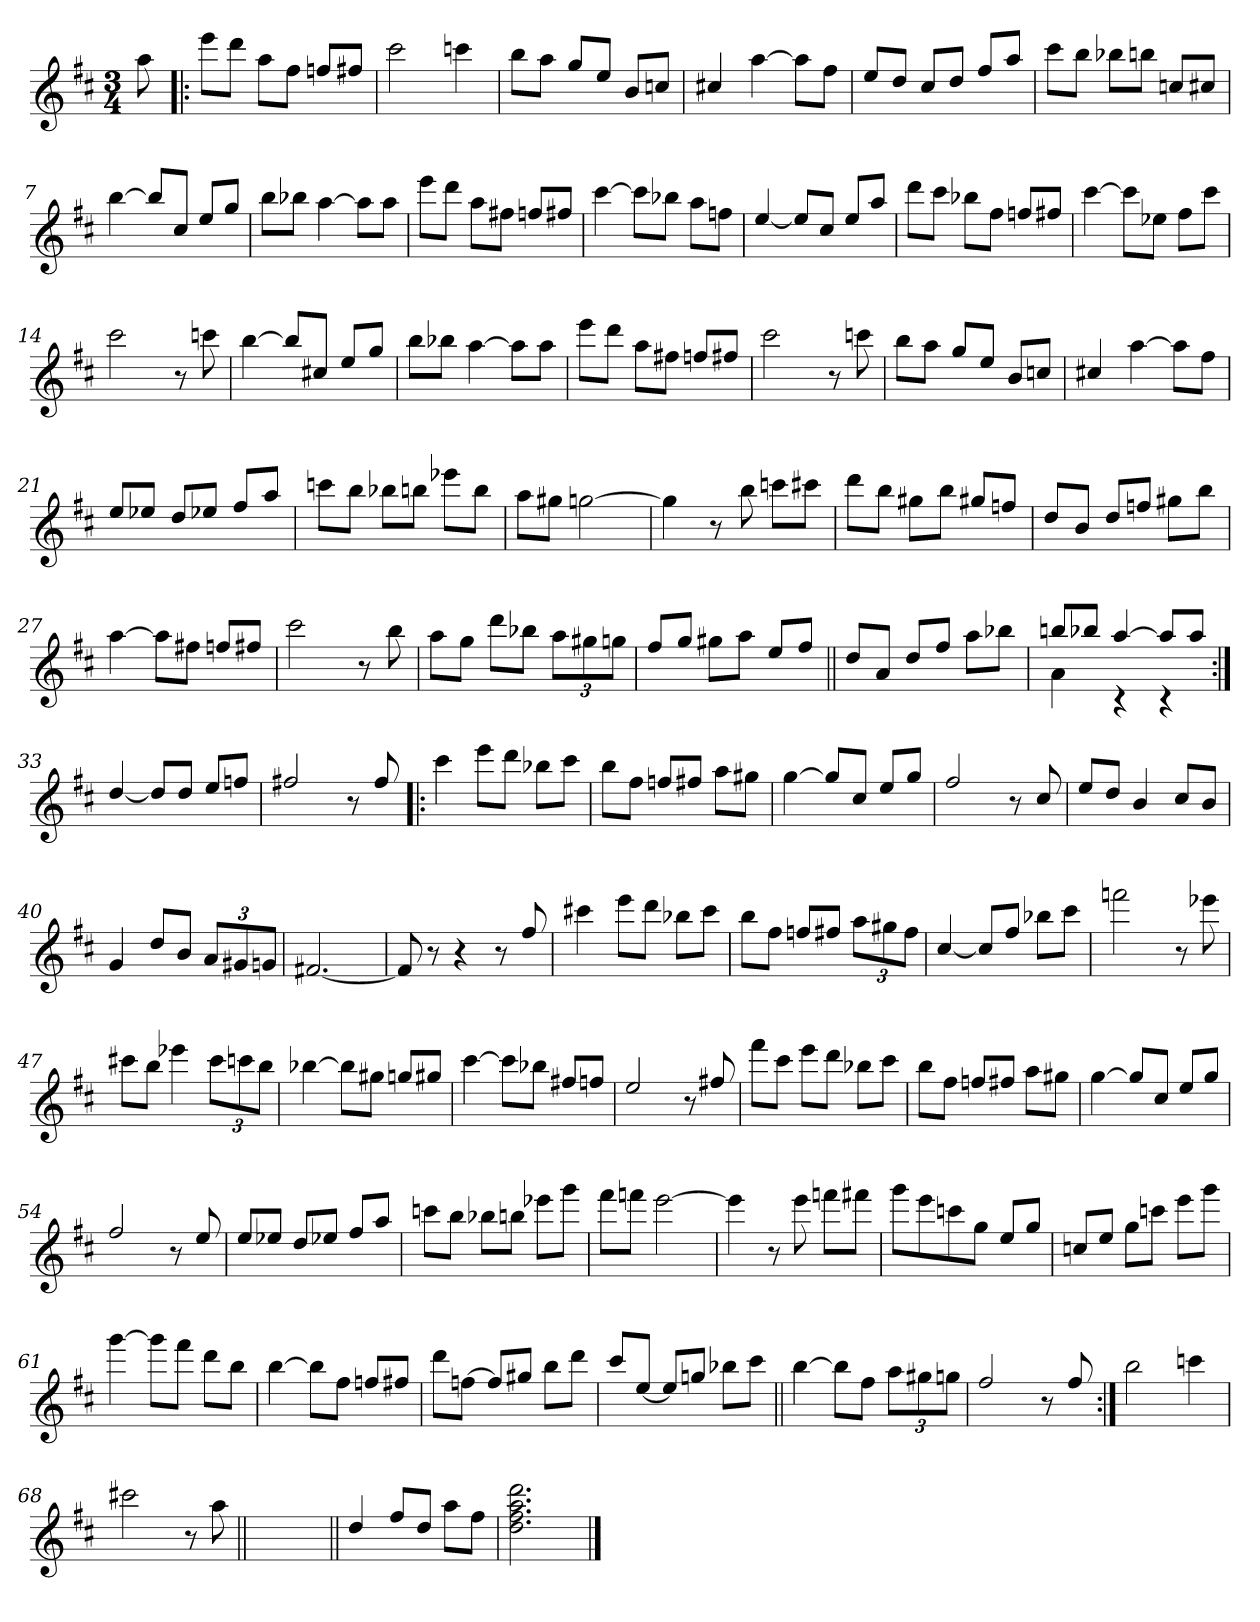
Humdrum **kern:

**kern
*part1
*staff1
*clefG2
*k[f#c#]
*D:
*M3/4
=
8aa\
=1!|:
8eee\L
8ddd\J
8aa\L
8ff#\J
8ffn/L
8ff#X/J
=2
2ccc#\
4cccn\
=3
8bb\L
8aa\J
8gg/L
8ee/J
8b/L
8ccn/J
=4
4cc#X/
[>4aa\
8aa\L]
8ff#\J
=5
8ee/L
8dd/J
8cc#/L
8dd/J
8ff#/L
8aa/J
!!LO:LB:g=z
=6
8ccc#\L
8bb\J
8bb-X\L
8bbn\J
8ccn/L
8cc#X/J
=7
[>4bb\
8bb/L]
8cc#/J
8ee/L
8gg/J
=8
8bb\L
8bb-X\J
[>4aa\
8aa\L]
8aa\J
=9
8eee\L
8ddd\J
8aa\L
8ff#X\J
8ffn/L
8ff#X/J
=10
[>4ccc#\
8ccc#\L]
8bb-X\J
8aa\L
8ffn\J
!!LO:LB:g=z
=11
[<4ee/
8ee/L]
8cc#/J
8ee/L
8aa/J
=12
8ddd\L
8ccc#\J
8bb-X\L
8ff#\J
8ffn/L
8ff#X/J
=13
[>4ccc#\
8ccc#\L]
8ee-X\J
8ff#\L
8ccc#\J
=14
2ccc#\
8r
8cccn\
=15
[>4bb\
8bb/L]
8cc#X/J
8ee/L
8gg/J
!!LO:LB:g=z
=16
8bb\L
8bb-X\J
[>4aa\
8aa\L]
8aa\J
=17
8eee\L
8ddd\J
8aa\L
8ff#X\J
8ffn/L
8ff#X/J
=18
2ccc#\
8r
8cccn\
=19
8bb\L
8aa\J
8gg/L
8ee/J
8b/L
8ccn/J
=20
4cc#X/
[>4aa\
8aa\L]
8ff#\J
!!LO:LB:g=z
=21
8ee/L
8ee-X/J
8dd/L
8ee-X/J
8ff#/L
8aa/J
=22
8cccn\L
8bb\J
8bb-X\L
8bbn\J
8eee-X\L
8bb\J
=23
8aa\L
8gg#X\J
[>2ggn\
=24
4gg\]
8r
8bb\
8cccn\L
8ccc#X\J
!!LO:LB:g=z
=25
8ddd\L
8bb\J
8gg#X\L
8bb\J
8gg#X/L
8ffn/J
=26
8dd/L
8b/J
8dd/L
8ffn/J
8gg#X\L
8bb\J
=27
[>4aa\
8aa\L]
8ff#X\J
8ffn/L
8ff#X/J
=28
2ccc#\
8r
8bb\
=29
8aa\L
8gg\J
8ddd\L
8bb-X\J
12aa\L
12gg#X\
12ggn\J
!!LO:LB:g=z
=30
8ff#/L
8gg/J
8gg#X\L
8aa\J
8ee/L
8ff#/J
=31||
8dd/L
8a/J
8dd/L
8ff#/J
8aa\L
8bb-X\J
=32
*^
8bbn/L	4a\
8bb-X/J	.
[>4aa/	4rc
8aa/L]	4rc
8aa/J	.
*v	*v
=33:|!
[<4dd/
8dd/L]
8dd/J
8ee/L
8ffn/J
=34
2ff#X/
8r
8ff#/
!!LO:LB:g=z
=35!|:
4ccc#\
8eee\L
8ddd\J
8bb-X\L
8ccc#\J
=36
8bb\L
8ff#\J
8ffn/L
8ff#X/J
8aa\L
8gg#X\J
=37
[>4gg\
8gg/L]
8cc#/J
8ee/L
8gg/J
=38
2ff#/
8r
8cc#/
=39
8ee/L
8dd/J
4b/
8cc#/L
8b/J
!!LO:LB:g=z
=40
4g/
8dd/L
8b/J
12a/L
12g#X/
12gn/J
=41
[<2.f#X/
=42
8f#/]
8r
4r
8r
8ff#/
=43
4ccc#X\
8eee\L
8ddd\J
8bb-X\L
8ccc#\J
=44
8bb\L
8ff#\J
8ffn/L
8ff#X/J
12aa\L
12gg#X\
12ff#\J
!!LO:LB:g=z
=45
[<4cc#/
8cc#/L]
8ff#/J
8bb-X\L
8ccc#\J
=46
2fffn\
8r
8eee-X\
=47
8ccc#X\L
8bb\J
4eee-X\
12ccc#\L
12cccn\
12bb\J
=48
[>4bb-X\
8bb-\L]
8gg#X\J
8ggn/L
8gg#X/J
!!LO:PB:g=z
=49
[>4ccc#\
8ccc#\L]
8bb-X\J
8ff#X/L
8ffn/J
=50
2ee/
8r
8ff#X/
=51
8fff#\L
8ccc#\J
8eee\L
8ddd\J
8bb-X\L
8ccc#\J
=52
8bb\L
8ff#\J
8ffn/L
8ff#X/J
8aa\L
8gg#X\J
!!LO:LB:g=z
=53
[>4gg\
8gg/L]
8cc#/J
8ee/L
8gg/J
=54
2ff#/
8r
8ee/
=55
8ee/L
8ee-X/J
8dd/L
8ee-X/J
8ff#/L
8aa/J
=56
8cccn\L
8bb\J
8bb-X\L
8bbn\J
8eee-X\L
8ggg\J
=57
8fff#\L
8fffn\J
[>2eee\
!!LO:LB:g=z
=58
4eee\]
8r
8eee\
8fffn\L
8fff#X\J
=59
8ggg\L
8eee\
8cccn\
8gg\J
8ee/L
8gg/J
=60
8ccn/L
8ee/J
8gg\L
8cccn\J
8eee\L
8ggg\J
=61
[>4ggg\
8ggg\L]
8fff#\J
8ddd\L
8bb\J
!!LO:LB:g=z
=62
[>4bb\
8bb\L]
8ff#\J
8ffn/L
8ff#X/J
=63
8ddd\L
[<8ffn\J
8ff/L]
8gg#X/J
8bb\L
8ddd\J
=64
8ccc#/L
[<8ee/J
8ee/L]
8ggn/J
8bb-X\L
8ccc#\J
=65||
[>4bb\
8bb\L]
8ff#\J
12aa\L
12gg#X\
12ggn\J
=66
2ff#/
8r
8ff#/
!!LO:LB:g=z
=67:|!
2bb\
4cccn\
=68
2ccc#X\
8r
8aa\
=69||
2.ryy
=70||
4dd/
8ff#/L
8dd/J
8aa\L
8ff#\J
=71
2.dd\ 2.ff#\ 2.aa\ 2.ddd\
==
*-
